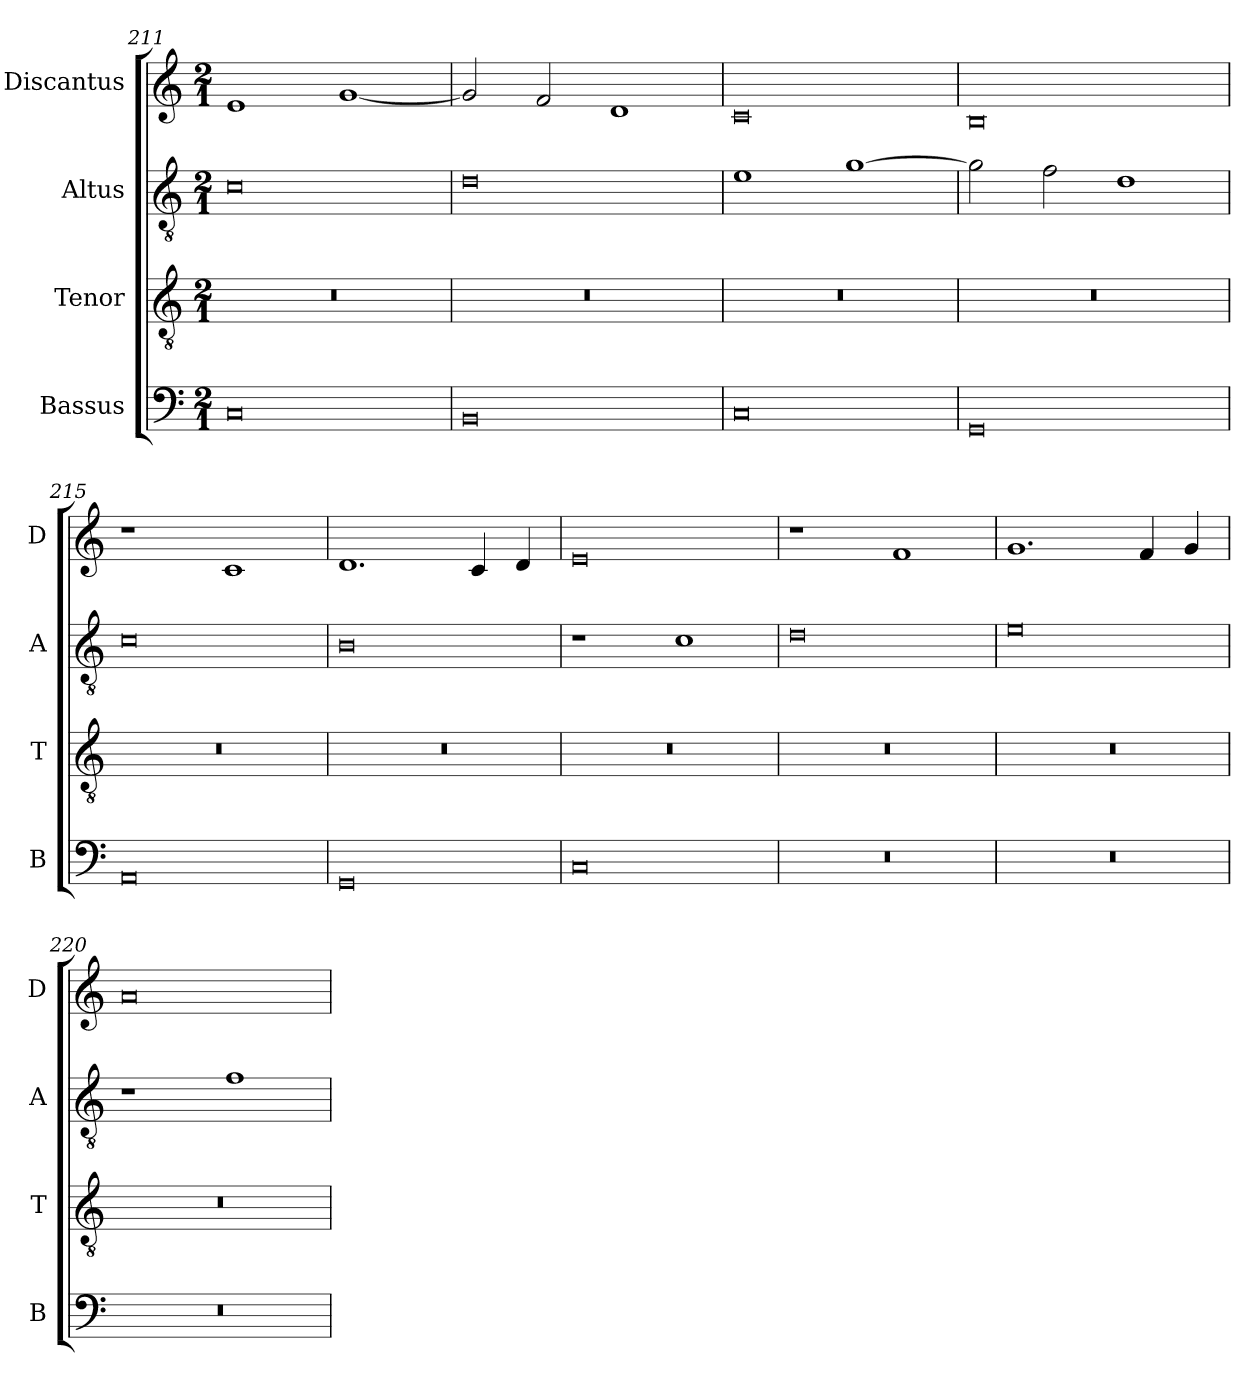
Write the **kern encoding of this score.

**kern	**kern	**kern	**kern
*part4	*part3	*part2	*part1
*staff4	*staff3	*staff2	*staff1
*I"Bassus	*I"Tenor	*I"Altus	*I"Discantus
*I'B	*I'T	*I'A	*I'D
*clefF4	*clefGv2	*clefGv2	*clefG2
*k[]	*k[]	*k[]	*k[]
*M2/1	*M2/1	*M2/1	*M2/1
=211	=211	=211	=211
0C	0r	0c	1e
.	.	.	[1g
=212	=212	=212	=212
0BB	0r	0d	2g/]
.	.	.	2f/
.	.	.	1d
=213	=213	=213	=213
0C	0r	1e	0c
.	.	[1g	.
=214	=214	=214	=214
0GG	0r	2g\]	0B
.	.	2f\	.
.	.	1d	.
=215	=215	=215	=215
0AA	0r	0c	1r
.	.	.	1c
=216	=216	=216	=216
0GG	0r	0B	1.d
.	.	.	4c/
.	.	.	4d/
=217	=217	=217	=217
0C	0r	1r	0e
.	.	1c	.
=218	=218	=218	=218
0r	0r	0d	1r
.	.	.	1f
=219	=219	=219	=219
0r	0r	0e	1.g
.	.	.	4f/
.	.	.	4g/
=220	=220	=220	=220
0r	0r	1r	0a
.	.	1f	.
=	=	=	=
*-	*-	*-	*-
